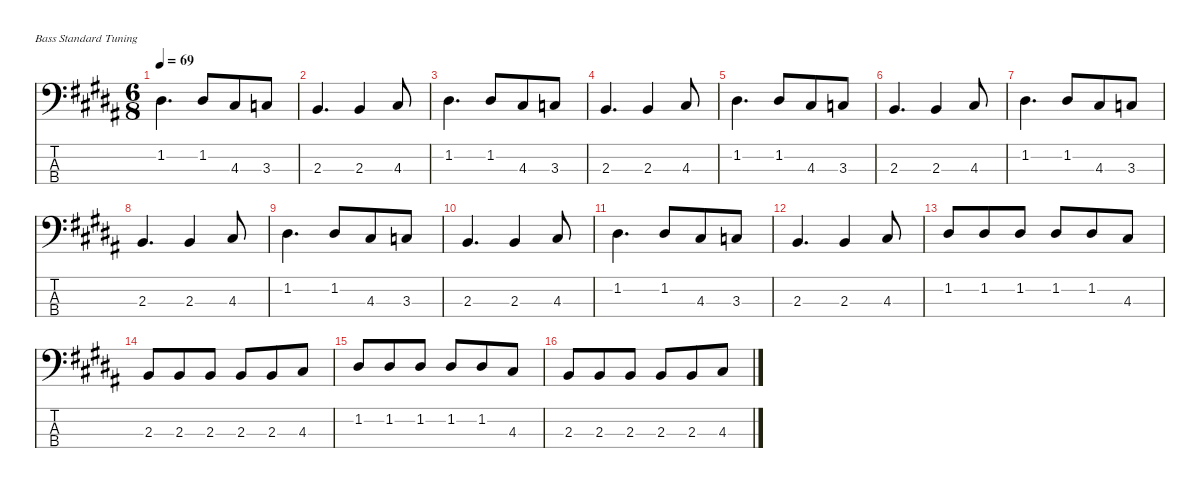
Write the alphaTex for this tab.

\defaultSystemsLayout 4
\hideDynamics
\bracketExtendMode nobrackets
\singleTrackTrackNamePolicy hidden
\multiTrackTrackNamePolicy hidden
\firstSystemTrackNameMode fullname
\firstSystemTrackNameOrientation horizontal
\otherSystemsTrackNameOrientation horizontal
\track ("Bass" "el.bs.") {instrument electricbassfinger}
\staff {score tabs}
\tuning (G2 D2 A1 E1)
\ts (6 8)
\tempo 69
\clef f4
\ks b
1.2{acc #}.4{d dy fff beam Down} 1.2{acc #}.8{beam Up} 4.3{acc #}.8{beam Up} 3.3{acc forcenatural}.8{beam Up} |
2.3{acc forcenatural}.4{d beam Up} 2.3{acc forcenatural}.4{beam Up} 4.3{acc #}.8{beam Up} |
1.2{acc #}.4{d beam Down} 1.2{acc #}.8{beam Up} 4.3{acc #}.8{beam Up} 3.3{acc forcenatural}.8{beam Up} |
2.3{acc forcenatural}.4{d beam Up} 2.3{acc forcenatural}.4{beam Up} 4.3{acc #}.8{beam Up} |
1.2{acc #}.4{d beam Down} 1.2{acc #}.8{beam Up} 4.3{acc #}.8{beam Up} 3.3{acc forcenatural}.8{beam Up} |
2.3{acc forcenatural}.4{d beam Up} 2.3{acc forcenatural}.4{beam Up} 4.3{acc #}.8{beam Up} |
1.2{acc #}.4{d beam Down} 1.2{acc #}.8{beam Up} 4.3{acc #}.8{beam Up} 3.3{acc forcenatural}.8{beam Up} |
2.3{acc forcenatural}.4{d beam Up} 2.3{acc forcenatural}.4{beam Up} 4.3{acc #}.8{beam Up} |
1.2{acc #}.4{d beam Down} 1.2{acc #}.8{beam Up} 4.3{acc #}.8{beam Up} 3.3{acc forcenatural}.8{beam Up} |
2.3{acc forcenatural}.4{d beam Up} 2.3{acc forcenatural}.4{beam Up} 4.3{acc #}.8{beam Up} |
1.2{acc #}.4{d beam Down} 1.2{acc #}.8{beam Up} 4.3{acc #}.8{beam Up} 3.3{acc forcenatural}.8{beam Up} |
2.3{acc forcenatural}.4{d beam Up} 2.3{acc forcenatural}.4{beam Up} 4.3{acc #}.8{beam Up} |
1.2{acc #}.8{beam Up} 1.2{acc #}.8{beam Up} 1.2{acc #}.8{beam Up} 1.2{acc #}.8{beam Up} 1.2{acc #}.8{beam Up} 4.3{acc #}.8{beam Up} |
2.3{acc forcenatural}.8{beam Up} 2.3{acc forcenatural}.8{beam Up} 2.3{acc forcenatural}.8{beam Up} 2.3{acc forcenatural}.8{beam Up} 2.3{acc forcenatural}.8{beam Up} 4.3{acc #}.8{beam Up} |
1.2{acc #}.8{beam Up} 1.2{acc #}.8{beam Up} 1.2{acc #}.8{beam Up} 1.2{acc #}.8{beam Up} 1.2{acc #}.8{beam Up} 4.3{acc #}.8{beam Up} |
2.3{acc forcenatural}.8{beam Up} 2.3{acc forcenatural}.8{beam Up} 2.3{acc forcenatural}.8{beam Up} 2.3{acc forcenatural}.8{beam Up} 2.3{acc forcenatural}.8{beam Up} 4.3{acc #}.8{beam Up}
